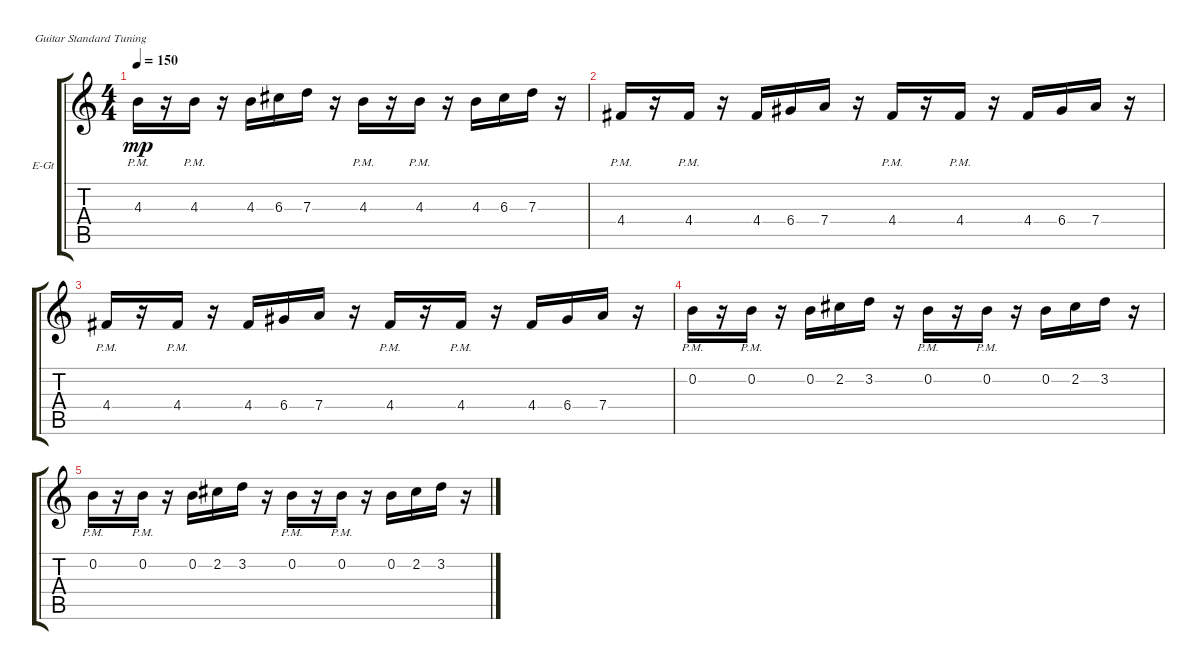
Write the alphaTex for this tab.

\bracketExtendMode groupsimilarinstruments
\firstSystemTrackNameOrientation horizontal
\otherSystemsTrackNameOrientation horizontal
\track ("Electric Guitar Solo Effect" "E-Gt") {solo instrument overdrivenguitar}
\staff {score tabs}
\tuning (E4 B3 G3 D3 A2 E2)
\ts (4 4)
\tempo 150
\clef g2
\scale
0.333333
\ks c
4.3{pm}.16{dy mp} r.16 4.3{pm}.16 r.16 4.3.16 6.3.16 7.3.16 r.16 4.3{pm}.16 r.16 4.3{pm}.16 r.16 4.3.16 6.3.16 7.3.16 r.16 |
\scale
0.333333 4.4{pm}.16 r.16 4.4{pm}.16 r.16 4.4.16 6.4.16 7.4.16 r.16 4.4{pm}.16 r.16 4.4{pm}.16 r.16 4.4.16 6.4.16 7.4.16 r.16 |
\scale
0.333333 4.4{pm}.16 r.16 4.4{pm}.16 r.16 4.4.16 6.4.16 7.4.16 r.16 4.4{pm}.16 r.16 4.4{pm}.16 r.16 4.4.16 6.4.16 7.4.16 r.16 |
\scale
0.333333 0.2{pm}.16 r.16 0.2{pm}.16 r.16 0.2.16 2.2.16 3.2.16 r.16 0.2{pm}.16 r.16 0.2{pm}.16 r.16 0.2.16 2.2.16 3.2.16 r.16 |
\scale
0.333333 0.2{pm}.16 r.16 0.2{pm}.16 r.16 0.2.16 2.2.16 3.2.16 r.16 0.2{pm}.16 r.16 0.2{pm}.16 r.16 0.2.16 2.2.16 3.2.16 r.16 |
\scale
0.333333 |
\scale
0.333333 |
\scale
0.333333 |
\scale
0.333333 |
\scale
0.333333 |
\scale
0.333333 |
\scale
0.333333 |
\scale
0.333333 |
\scale
0.333333 |
\scale
0.333333 |
\scale
0.333333
